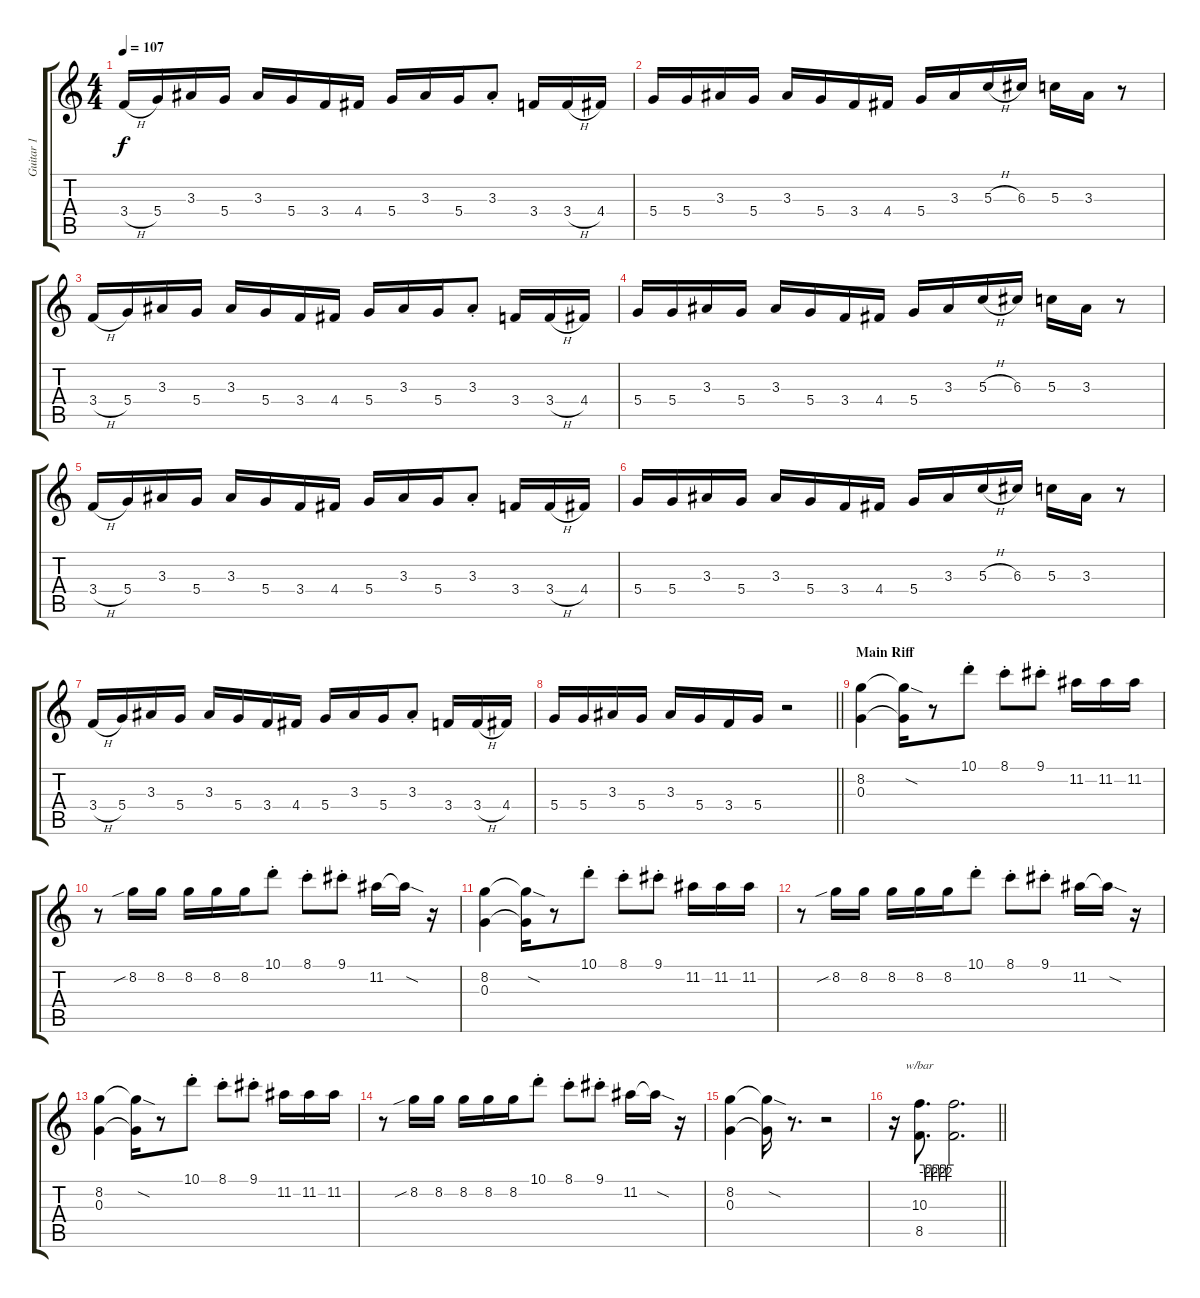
\track ("Guitar 1" "Guitar 1") {instrument distortionguitar}
\staff {score tabs}
\tuning (E4 B3 G3 D3 A2 E2) {hide}
\ts (4 4)
\tempo 107
\clef g2
\ks c
3.4{h}.16{dy f} 5.4.16 3.3.16 5.4.16 3.3.16 5.4.16 3.4.16 4.4.16 5.4.16 3.3.16 5.4.16 3.3{st}.8 3.4.16 3.4{h}.16 4.4.16 |
5.4.16 5.4.16 3.3.16 5.4.16 3.3.16 5.4.16 3.4.16 4.4.16 5.4.16 3.3.16 5.3{h}.16 6.3.16 5.3.16 3.3.16 r.8 |
3.4{h}.16 5.4.16 3.3.16 5.4.16 3.3.16 5.4.16 3.4.16 4.4.16 5.4.16 3.3.16 5.4.16 3.3{st}.8 3.4.16 3.4{h}.16 4.4.16 |
5.4.16 5.4.16 3.3.16 5.4.16 3.3.16 5.4.16 3.4.16 4.4.16 5.4.16 3.3.16 5.3{h}.16 6.3.16 5.3.16 3.3.16 r.8 |
3.4{h}.16 5.4.16 3.3.16 5.4.16 3.3.16 5.4.16 3.4.16 4.4.16 5.4.16 3.3.16 5.4.16 3.3{st}.8 3.4.16 3.4{h}.16 4.4.16 |
5.4.16 5.4.16 3.3.16 5.4.16 3.3.16 5.4.16 3.4.16 4.4.16 5.4.16 3.3.16 5.3{h}.16 6.3.16 5.3.16 3.3.16 r.8 |
3.4{h}.16 5.4.16 3.3.16 5.4.16 3.3.16 5.4.16 3.4.16 4.4.16 5.4.16 3.3.16 5.4.16 3.3{st}.8 3.4.16 3.4{h}.16 4.4.16 |
\barLineRight lightlight
5.4.16 5.4.16 3.3.16 5.4.16 3.3.16 5.4.16 3.4.16 5.4.16 r.2 |
\section ("" "Main Riff")
(8.2 0.3).4{volume 9} (8.2{sod t} 0.3{t}).16 r.8 10.1{st}.8 8.1{st}.8 9.1{st}.8 11.2.16 11.2.16 11.2.16 |
r.8 8.2{sib}.16 8.2.16 8.2.16 8.2.16 8.2.16 10.1{st}.8 8.1{st}.8 9.1{st}.8 11.2.16 11.2{sod t}.16 r.16 |
(8.2 0.3).4 (8.2{sod t} 0.3{t}).16 r.8 10.1{st}.8 8.1{st}.8 9.1{st}.8 11.2.16 11.2.16 11.2.16 |
r.8 8.2{sib}.16 8.2.16 8.2.16 8.2.16 8.2.16 10.1{st}.8 8.1{st}.8 9.1{st}.8 11.2.16 11.2{sod t}.16 r.16 |
(8.2 0.3).4 (8.2{sod t} 0.3{t}).16 r.8 10.1{st}.8 8.1{st}.8 9.1{st}.8 11.2.16 11.2.16 11.2.16 |
r.8 8.2{sib}.16 8.2.16 8.2.16 8.2.16 8.2.16 10.1{st}.8 8.1{st}.8 9.1{st}.8 11.2.16 11.2{sod t}.16 r.16 |
(8.2 0.3).4 (8.2{sod t} 0.3{t}).16 r.8{d} r.2 |
\barLineRight lightlight
r.16 (10.3 8.5).8{d tbe (custom default 0 0 8 0 10 -8 12 0 20 0 22 -8 24 0 33 0 35 -8 37 0 45 0 47 -8 49 0 60 0) volume 7} (10.3{t} 8.5{t}).2{d}
